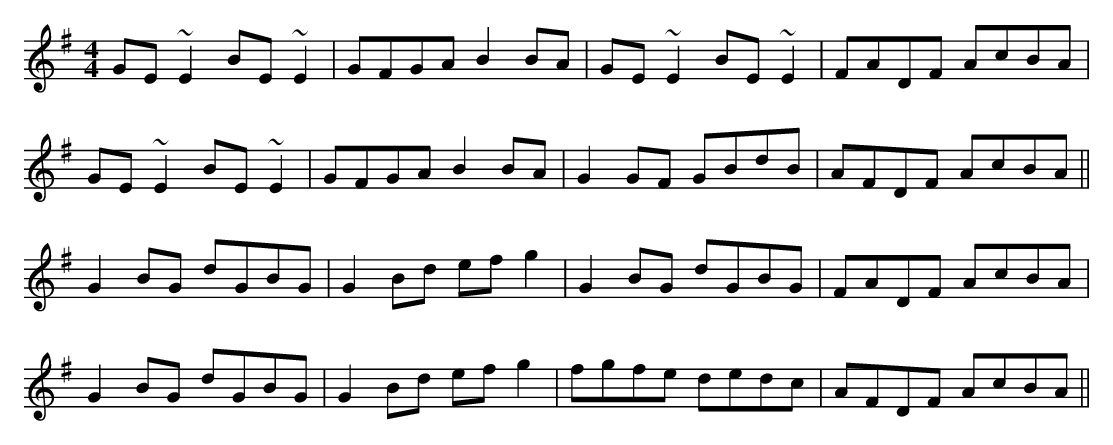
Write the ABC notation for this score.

X:1
M:4/4
K:Emin
GE ~E2 BE ~E2|GFGA B2BA|GE ~E2 BE ~E2|FADF AcBA|
GE ~E2 BE ~E2|GFGA B2BA|G2GF GBdB|AFDF AcBA||
G2 BG dGBG|G2 Bd efg2|G2 BG dGBG|FADF AcBA|
G2 BG dGBG|G2 Bd efg2|fgfe dedc|AFDF AcBA||
